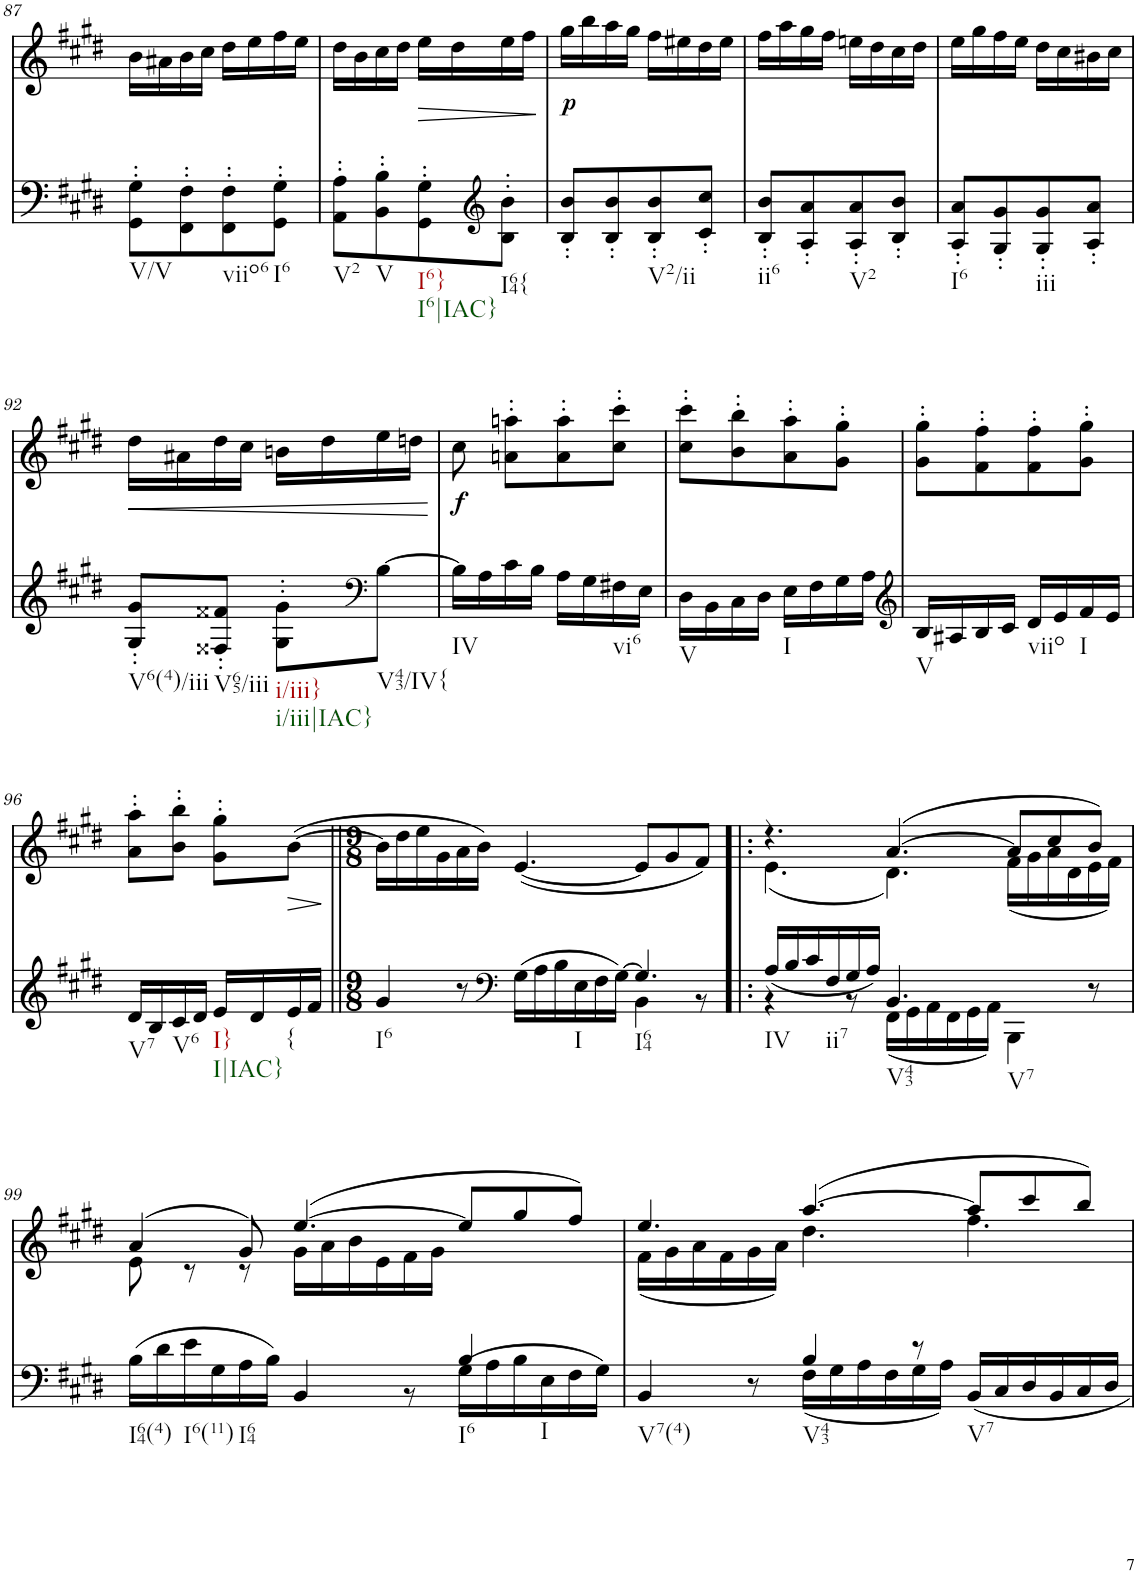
**kern	**kern	**text	**dynam
*part2	*part1	*part1	*part1
*staff2	*staff1	*staff1	*staff1
*I"Piano	*I"Piano	*	*
*I'Pno	*I'Pno	*	*
!!LO:PB:g=z
*clefF4	*clefG2	*	*
*k[f#c#g#d#]	*k[f#c#g#d#]	*	*
*E:	*E:	*	*
*M2/4	*M2/4	*	*
=87	=87	=87	=87
!LO:TX:b:t=V/V	!	!	!
8GG#\' 8G#\'L	16b\LL	.	.
.	16a#X\	.	.
8FF#\' 8F#\'	16b\	.	.
.	16cc#\JJ	.	.
!LO:TX:b:t=viio6	!	!	!
8FF#\' 8F#\'	16dd#\LL	.	.
.	16ee\	.	.
!LO:TX:b:t=I6	!	!	!
8GG#\' 8G#\'J	16ff#\	.	.
.	16ee\JJ	.	.
=88	=88	=88	=88
!LO:TX:b:t=V2	!	!	!
8AA\' 8A\'L	16dd#\LL	.	.
.	16b\	.	.
!LO:TX:b:t=V	!	!	!
8BB\' 8B\'	16cc#\	.	.
.	16dd#\JJ	.	.
!LO:TX:b:t=I6}	!	!	!
!LO:TX:b:t=I6|IAC}	!	!	!
!	!	!	!LO:HP:b
8GG#\' 8G#\'	16ee\LL	.	>
.	16dd#\	.	.
*clefG2	*	*	*
!LO:TX:b:t=I64{	!	!	!
8B\' 8b\'J	16ee\	.	.
.	16ff#\JJ	.	.
.	.	.	]
=89	=89	=89	=89
!	!	!LO:LY:b	!
8B/' 8b/'L	16gg#\LL	.	.
.	16bb\	.	.
8B/' 8b/'	16aa\	.	.
.	16gg#\JJ	.	.
!LO:TX:b:t=V2/ii	!	!	!
8B/' 8b/'	16ff#\LL	.	.
.	16ee#X\	.	.
8c#/' 8cc#/'J	16dd#\	.	.
.	16ee#\JJ	.	.
=90	=90	=90	=90
!LO:TX:b:t=ii6	!	!	!
8B/' 8b/'L	16ff#\LL	.	.
.	16aa\	.	.
8A/' 8a/'	16gg#\	.	.
.	16ff#\JJ	.	.
!LO:TX:b:t=V2	!	!	!
8A/' 8a/'	16een\LL	.	.
.	16dd#\	.	.
8B/' 8b/'J	16cc#\	.	.
.	16dd#\JJ	.	.
=91	=91	=91	=91
!LO:TX:b:t=I6	!	!	!
8A/' 8a/'L	16ee\LL	.	.
.	16gg#\	.	.
8G#/' 8g#/'	16ff#\	.	.
.	16ee\JJ	.	.
!LO:TX:b:t=iii	!	!	!
8G#/' 8g#/'	16dd#\LL	.	.
.	16cc#\	.	.
8A/' 8a/'J	16b#X\	.	.
.	16cc#\JJ	.	.
!!LO:LB:g=z
=92	=92	=92	=92
!LO:TX:b:t=V6(4)/iii	!	!	!
!	!	!	!LO:HP:b
8G#/' 8g#/'L	16dd#\LL	.	<
.	16a#X\	.	.
!LO:TX:b:t=V65/iii	!	!	!
8F##X/' 8f##X/'J	16dd#\	.	.
.	16cc#\JJ	.	.
!LO:TX:b:t=i/iii}	!	!	!
!LO:TX:b:t=i/iii|IAC}	!	!	!
8G#\' 8g#\'L	16bn\LL	.	.
.	16dd#\	.	.
*clefF4	*	*	*
!LO:TX:b:t=V43/IV{	!	!	!
[8B\J	16ee\	.	.
.	16ddn\JJ	.	.
.	.	.	[
=93	=93	=93	=93
!LO:TX:b:t=IV	!	!	!
!	!	!LO:LY:b	!
16B\LL]	8cc#\	.	.
16A\	.	.	.
16c#\	8an\' 8aan\'L	.	.
16B\JJ	.	.	.
16A\LL	8a\' 8aa\'	.	.
16G#\	.	.	.
!LO:TX:b:t=vi6	!	!	!
16F#X\	8cc#\' 8ccc#\'J	.	.
16E\JJ	.	.	.
=94	=94	=94	=94
!LO:TX:b:t=V	!	!	!
16D#\LL	8cc#\' 8ccc#\'L	.	.
16BB\	.	.	.
16C#\	8b\' 8bb\'	.	.
16D#\JJ	.	.	.
!LO:TX:b:t=I	!	!	!
16E\LL	8a\' 8aa\'	.	.
16F#\	.	.	.
16G#\	8g#\' 8gg#\'J	.	.
16A\JJ	.	.	.
=95	=95	=95	=95
*clefG2	*	*	*
!LO:TX:b:t=V	!	!	!
16B/LL	8g#\' 8gg#\'L	.	.
16A#X/	.	.	.
16B/	8f#\' 8ff#\'	.	.
16c#/JJ	.	.	.
!LO:TX:b:t=viio	!	!	!
16d#/LL	8f#\' 8ff#\'	.	.
16e/	.	.	.
!LO:TX:b:t=I	!	!	!
16f#/	8g#\' 8gg#\'J	.	.
16e/JJ	.	.	.
!!LO:LB:g=z
=96	=96	=96	=96
!LO:TX:b:t=V7	!	!	!
16d#/LL	8a\' 8aa\'L	.	.
16B/	.	.	.
!LO:TX:b:t=V6	!	!	!
16c#/	8b\' 8bb\'J	.	.
16d#/JJ	.	.	.
!LO:TX:b:t=I}	!	!	!
!LO:TX:b:t=I|IAC}	!	!	!
16e/LL	8g#\' 8gg#\'L	.	.
16d#/	.	.	.
!LO:TX:b:t={	!	!	!
!	!	!	!LO:HP:b
16e/	([8b\J	.	>
16f#/JJ	.	.	.
.	.	.	]
=97||	=97||	=97||	=97||
*M9/8	*M9/8	*	*
*^	*	*	*
!LO:TX:b:t=I6	!	!	!	!
4g#/	2.ryy	16b\LL]	.	.
.	.	16dd#\	.	.
.	.	16ee\	.	.
.	.	16g#\	.	.
8r	.	16a\	.	.
.	.	16b\JJ)	.	.
*clefF4	*	*	*	*
(>16G#\LL	.	([4.e/	.	.
16A\	.	.	.	.
16B\	.	.	.	.
!LO:TX:b:t=I	!	!	!	!
16E\	.	.	.	.
16F#\	.	.	.	.
[>16G#\JJ)	.	.	.	.
!LO:TX:b:t=I64	!	!	!	!
4.G#/]	4BB\	8e/L]	.	.
.	.	8g#/	.	.
.	8r	8f#/J)	.	.
=98!|:	=98!|:	=98!|:	=98!|:	=98!|:
*	*	*^	*	*
!LO:TX:b:t=IV	!	!	!	!	!
(<16A/LL	4r	4.r	(4.e\	.	.
16B/	.	.	.	.	.
16c#/	.	.	.	.	.
!LO:TX:b:t=ii7	!	!	!	!	!
16F#/	.	.	.	.	.
16G#/	8r	.	.	.	.
16A/JJ)	.	.	.	.	.
!LO:TX:b:t=V43	!	!	!	!	!
4.BB/	(16FF#\LL	([4.a/	4.d#\)	.	.
.	16GG#\	.	.	.	.
.	16AA\	.	.	.	.
.	16FF#\	.	.	.	.
.	16GG#\	.	.	.	.
.	16AA\JJ)	.	.	.	.
!LO:TX:b:t=V7	!	!	!	!	!
4BBB\	4.ryy	8a/L]	(16f#\LL	.	.
.	.	.	16g#\	.	.
.	.	8cc#/	16a\	.	.
.	.	.	16d#\	.	.
8r	.	8b/J)	16e\	.	.
.	.	.	16f#\JJ)	.	.
!!LO:LB:g=z	!!
=99	=99	=99	=99	=99	=99
!LO:TX:b:t=I64(4)	!	!	!	!	!
(>16B\LL	4.ryy	(4a/	8e\	.	.
16d#\	.	.	.	.	.
!LO:TX:b:t=I6(11)	!	!	!	!	!
16e\	.	.	8r	.	.
16G#\	.	.	.	.	.
!LO:TX:b:t=I64	!	!	!	!	!
16A\	.	8g#/)	8r	.	.
16B\JJ)	.	.	.	.	.
4.ryy	4BB/	([4.ee/	16g#\LL	.	.
.	.	.	16a\	.	.
.	.	.	16b\	.	.
.	.	.	16e\	.	.
.	8r	.	16f#\	.	.
.	.	.	16g#\JJ	.	.
!LO:TX:b:t=I6	!	!	!	!	!
(16G#\LL	4B/	8ee/L]	4.ryy	.	.
16A\	.	.	.	.	.
16B\	.	8gg#/	.	.	.
!LO:TX:b:t=I	!	!	!	!	!
16E\	.	.	.	.	.
16F#\	8ryy	8ff#/J)	.	.	.
16G#\JJ)	.	.	.	.	.
=100	=100	=100	=100	=100	=100
!LO:TX:b:t=V7(4)	!	!	!	!	!
4BB/	4.ryy	4.ee/	(16f#\LL	.	.
.	.	.	16g#\	.	.
.	.	.	16a\	.	.
.	.	.	16f#\	.	.
8r	.	.	16g#\	.	.
.	.	.	16a\JJ)	.	.
!LO:TX:b:t=V43	!	!	!	!	!
4B/	(16F#\LL	([4.aa/	4.dd#\	.	.
.	16G#\	.	.	.	.
.	16A\	.	.	.	.
.	16F#\	.	.	.	.
8r	16G#\	.	.	.	.
.	16A\JJ)	.	.	.	.
!LO:TX:b:t=V7	!	!	!	!	!
4.ryy	16BB/LL	8aa/L]	4.ff#\	.	.
.	16C#/	.	.	.	.
.	16D#/	8ccc#/	.	.	.
.	16BB/	.	.	.	.
.	16C#/	8bb/J)	.	.	.
.	16D#/JJ	.	.	.	.
*v	*v	*	*	*	*
*	*v	*v	*	*
=	=	=	=
*-	*-	*-	*-
